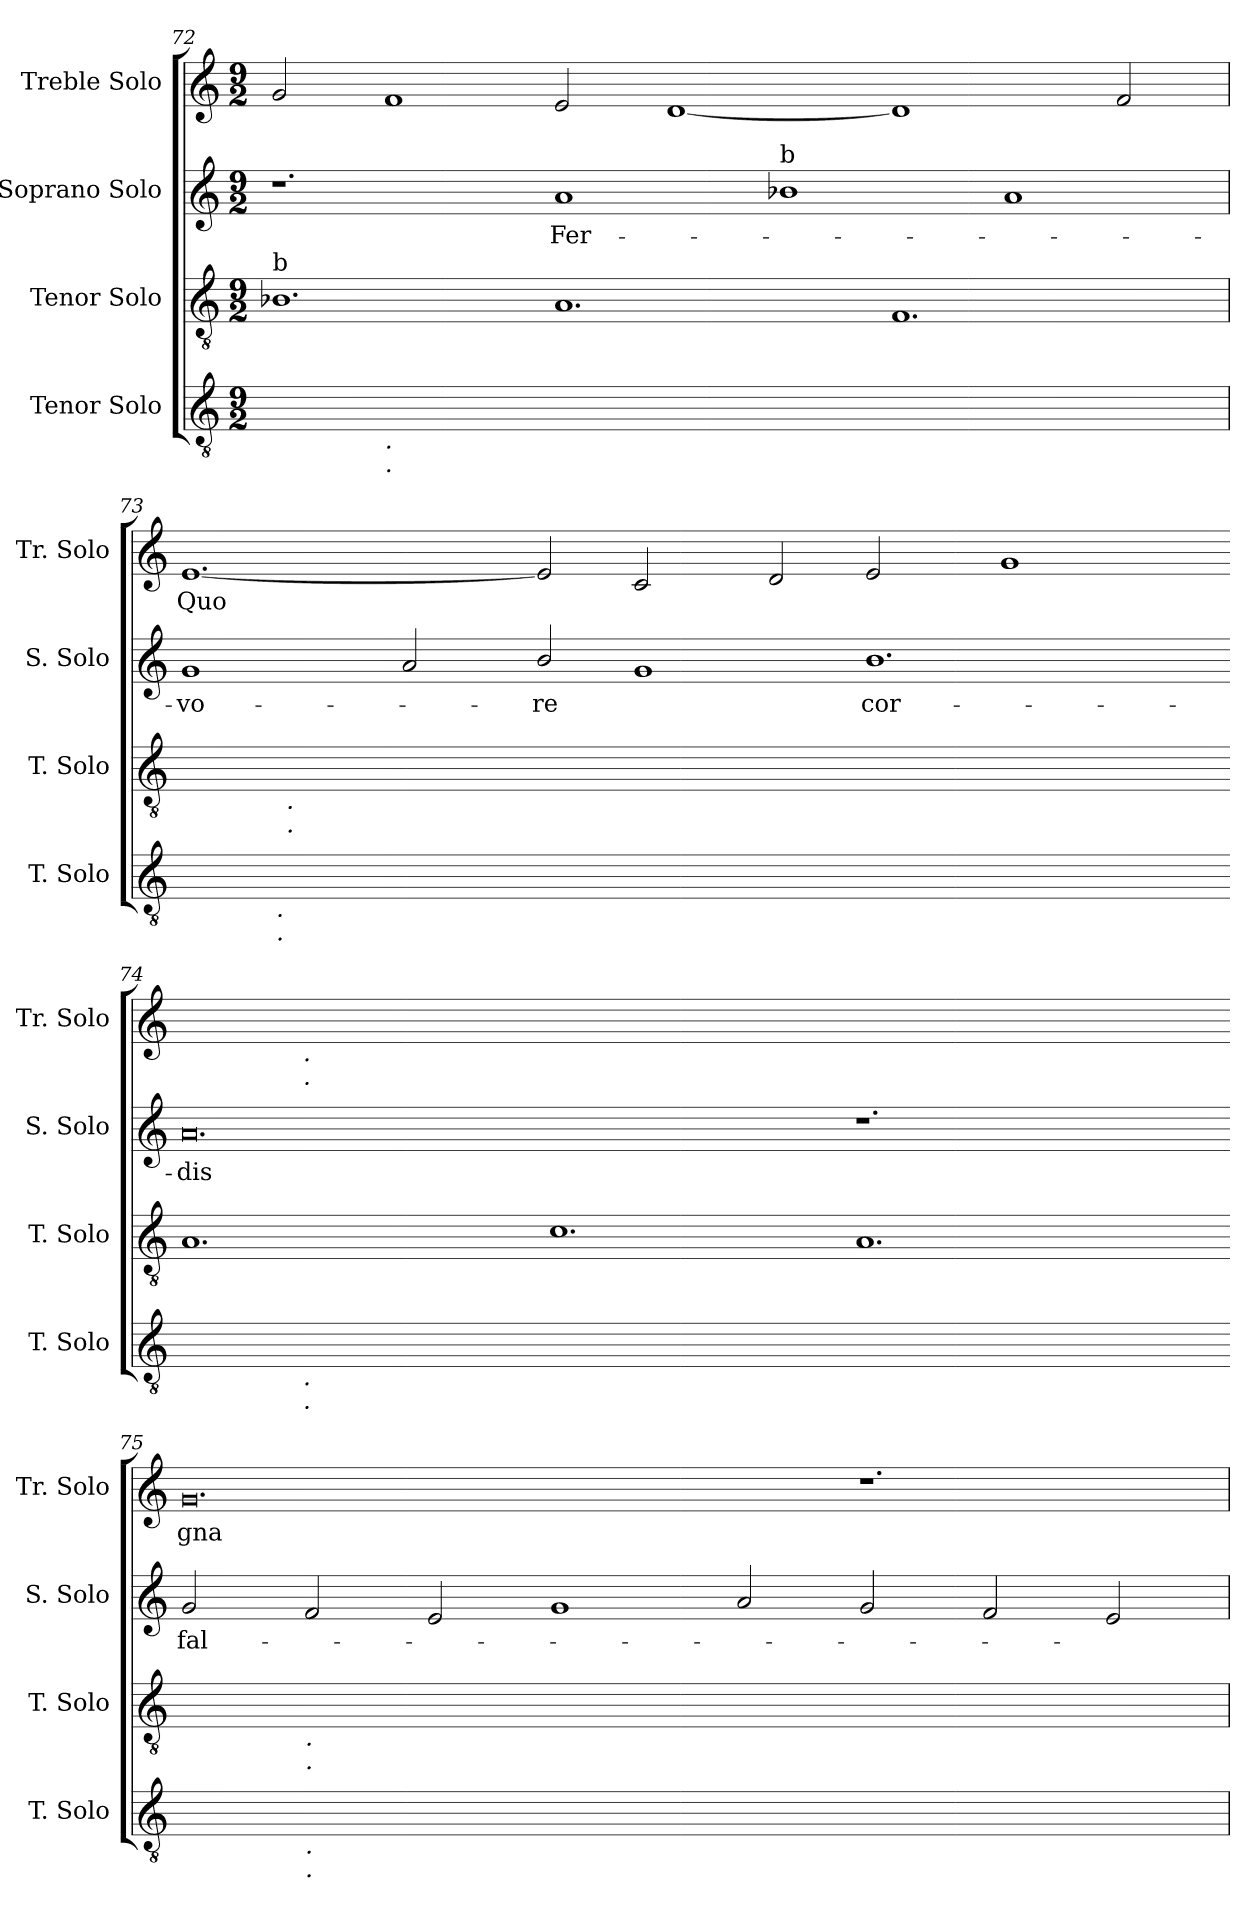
**kern	**kern	**kern	**text	**kern	**text
*part4	*part3	*part2	*part2	*part1	*part1
*staff4	*staff3	*staff2	*staff2	*staff1	*staff1
*I"Tenor Solo	*I"Tenor Solo	*I"Soprano Solo	*	*I"Treble Solo	*
*I'T. Solo	*I'T. Solo	*I'S. Solo	*	*I'Tr. Solo	*
*clefGv2	*clefGv2	*clefG2	*	*clefG2	*
*ITrd7c12	*ITrd7c12	*	*	*	*
*k[]	*k[]	*k[]	*	*k[]	*
*C:	*C:	*C:	*	*C:	*
*M9/2	*M9/2	*M9/2	*	*M9/2	*
=72	=72	=72	=72	=72	=72
!	!LO:TX:a:t=b	!	!	!	!
*^	*	*	*	*	*
0.DDiyy_<	2ryy	1.BB-i	1.r	.	2gi/	.
!	!LO:TX:b:i:t=.	!	!	!	!	!
!	!LO:TX:b:i:t=.	!	!	!	!	!
.	00ryy	.	.	.	1fi	.
!	!	!	!	!LO:LY:b:color=#000000	!	!
.	.	1.AAi	1ai	Fer-	2ei/	.
.	.	.	.	.	[<1di	.
!	!	!	!LO:TX:a:t=b	!	!	!
.	.	.	1b-i	.	.	.
1.DDiyy]	.	1.FFi	.	.	1di]	.
.	.	.	1ai	.	.	.
.	.	.	.	.	2fi/	.
!!LO:PB:g=z
=73	=73	=73	=73	=73	=73	=73
!	!	!	!	!LO:LY:b:color=#000000	!	!
!	!	!	!	!	!	!LO:LY:b:color=#000000
*	*	*^	*	*	*	*
[<0.EEiyy	4ryy	[<0.GGiyy	4ryy	1gi	-vo-	[<1.ei	Quo
.	16ryy	.	16ryy	.	.	.	.
.	512ryy	.	128..ryy	.	.	.	.
!	!LO:TX:b:i:t=.	!	!	!	!	!	!
!	!LO:TX:b:i:t=.	!	!	!	!	!	!
.	1ryy	.	.	.	.	.	.
!	!	!	!LO:TX:b:i:t=.	!	!	!	!
!	!	!	!LO:TX:b:i:t=.	!	!	!	!
.	.	.	1ryy	.	.	.	.
.	.	.	.	2ai/	.	.	.
.	1ryy	.	.	.	.	.	.
.	.	.	1ryy	.	.	.	.
!	!	!	!	!	!LO:LY:b:color=#000000	!	!
.	.	.	.	2bi/	-re	2ei/]	.
.	.	.	.	1gi	.	2ci/	.
.	1ryy	.	.	.	.	.	.
.	.	.	1ryy	.	.	.	.
.	.	.	.	.	.	2di/	.
!	!	!	!	!	!LO:LY:b:color=#000000	!	!
1.EEiyy]	.	1.GGiyy]	.	1.bi	cor-	2ei/	.
.	1ryy	.	.	.	.	.	.
.	.	.	1ryy	.	.	.	.
.	.	.	.	.	.	1gi	.
.	8ryy	.	.	.	.	.	.
.	.	.	8ryy	.	.	.	.
.	32ryy	.	.	.	.	.	.
.	.	.	32ryy	.	.	.	.
.	64...ryy	.	.	.	.	.	.
.	.	.	64ryy	.	.	.	.
.	.	.	512ryy	.	.	.	.
*	*	*v	*v	*	*	*	*
=74-	=74-	=74-	=74-	=74-	=74-	=74-
*	*	*^	*	*	*	*
!	!	!	!	!	!LO:LY:b:color=#000000	!	!
*	*	*v	*v	*	*	*	*
*	*	*^	*	*	*	*
!	!	!	!	!	!	!	!LO:LY:b:color=#000000
*	*	*v	*v	*	*	*^	*
[<0.FFiyy	4ryy	1.AAi	0.ai	-dis	[<0.fiyy	4ryy	li-
.	16ryy	.	.	.	.	16ryy	.
.	256.ryy	.	.	.	.	256.ryy	.
!	!	!	!	!	!	!LO:TX:b:i:t=.	!
!	!	!	!	!	!	!LO:TX:b:i:t=.	!
!	!LO:TX:b:i:t=.	!	!	!	!	!	!
!	!LO:TX:b:i:t=.	!	!	!	!	!	!
.	1ryy	.	.	.	.	1ryy	.
.	1ryy	.	.	.	.	1ryy	.
.	.	1.Ci	.	.	.	.	.
.	1ryy	.	.	.	.	1ryy	.
1.FFiyy]	.	1.AAi	1.r	.	1.fiyy]	.	.
.	1ryy	.	.	.	.	1ryy	.
.	8ryy	.	.	.	.	8ryy	.
.	32ryy	.	.	.	.	32ryy	.
.	64ryy	.	.	.	.	64ryy	.
.	128ryy	.	.	.	.	128ryy	.
.	512ryy	.	.	.	.	512ryy	.
*	*	*	*	*	*v	*v	*
=75-	=75-	=75-	=75-	=75-	=75-	=75-
*	*	*	*	*	*^	*
!	!	!	!	!LO:LY:b:color=#000000	!	!	!
*	*	*	*	*	*v	*v	*
*	*	*	*	*	*^	*
!	!	!	!	!	!	!	!LO:LY:b:color=#000000
*	*	*^	*	*	*v	*v	*
[<0.EEiyy	2ryy	[<0.GGiyy	2ryy	2gi/	fal-	0.gi	-gna
!	!	!	!LO:TX:b:i:t=.	!	!	!	!
!	!	!	!LO:TX:b:i:t=.	!	!	!	!
!	!LO:TX:b:i:t=.	!	!	!	!	!	!
!	!LO:TX:b:i:t=.	!	!	!	!	!	!
.	00ryy	.	00ryy	2fi/	.	.	.
.	.	.	.	2ei/	.	.	.
.	.	.	.	1gi	.	.	.
.	.	.	.	2ai/	.	.	.
1.EEiyy]	.	1.GGiyy]	.	2gi/	.	1.r	.
.	.	.	.	2fi/	.	.	.
.	.	.	.	2ei/	.	.	.
*v	*v	*	*	*	*	*	*
*	*v	*v	*	*	*	*
=	=	=	=	=	=
*-	*-	*-	*-	*-	*-
